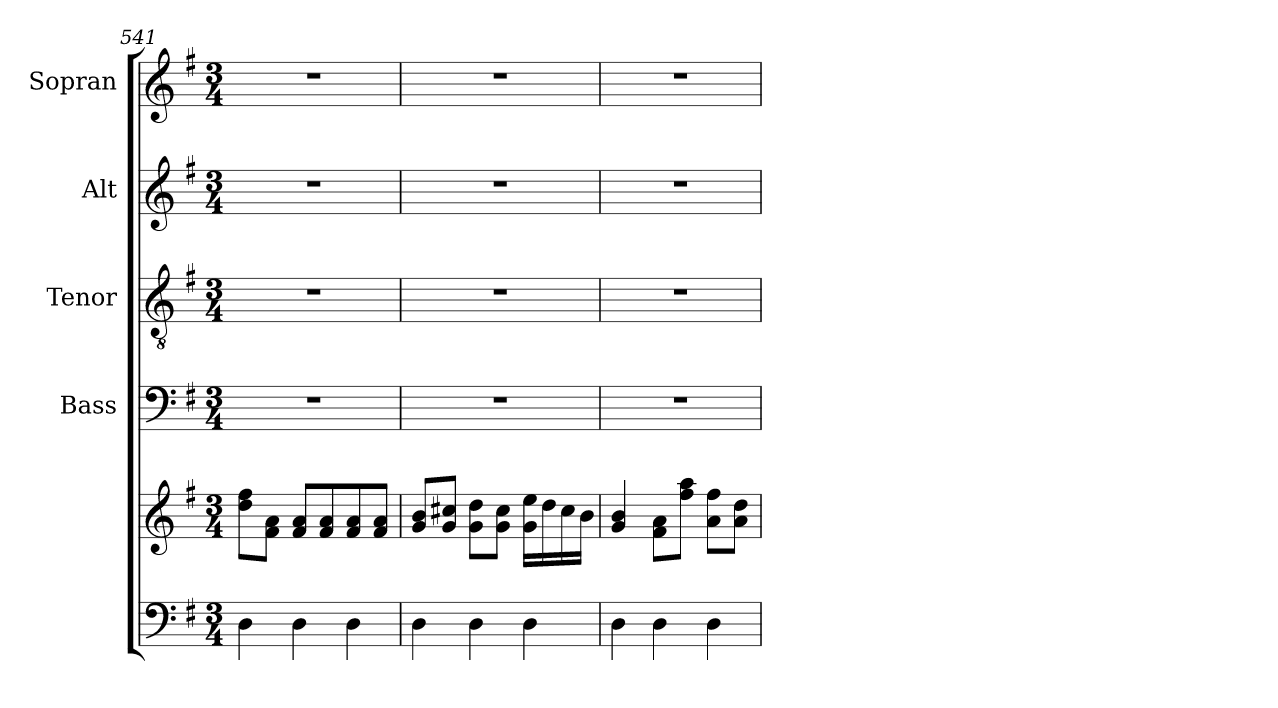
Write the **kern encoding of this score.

**kern	**kern	**kern	**kern	**kern	**kern
*part5	*part5	*part4	*part3	*part2	*part1
*staff6	*staff5	*staff4	*staff3	*staff2	*staff1
*	*	*I"Bass	*I"Tenor	*I"Alt	*I"Sopran
*	*	*I'B.	*I'T.	*I'A.	*I'S.
!!LO:PB:g=z
*clefF4	*clefG2	*clefF4	*clefGv2	*clefG2	*clefG2
*k[f#]	*k[f#]	*k[f#]	*k[f#]	*k[f#]	*k[f#]
*G:	*G:	*G:	*G:	*G:	*G:
*M3/4	*M3/4	*M3/4	*M3/4	*M3/4	*M3/4
=541	=541	=541	=541	=541	=541
4D\	8dd\ 8ff#\L	2.r	2.r	2.r	2.r
.	8f#\ 8a\J	.	.	.	.
4D\	8f#/ 8a/L	.	.	.	.
.	8f#/ 8a/	.	.	.	.
4D\	8f#/ 8a/	.	.	.	.
.	8f#/ 8a/J	.	.	.	.
=542	=542	=542	=542	=542	=542
4D\	8g/ 8b/L	2.r	2.r	2.r	2.r
.	8g/ 8cc#X/J	.	.	.	.
4D\	8g\ 8dd\L	.	.	.	.
.	8g\ 8cc#\J	.	.	.	.
4D\	16g\ 16ee\LL	.	.	.	.
.	16dd\	.	.	.	.
.	16cc#\	.	.	.	.
.	16b\JJ	.	.	.	.
=543	=543	=543	=543	=543	=543
4D\	4g/ 4b/	2.r	2.r	2.r	2.r
4D\	8f#\ 8a\L	.	.	.	.
.	8ff#\ 8aa\J	.	.	.	.
4D\	8a\ 8ff#\L	.	.	.	.
.	8a\ 8dd\J	.	.	.	.
=	=	=	=	=	=
*-	*-	*-	*-	*-	*-
